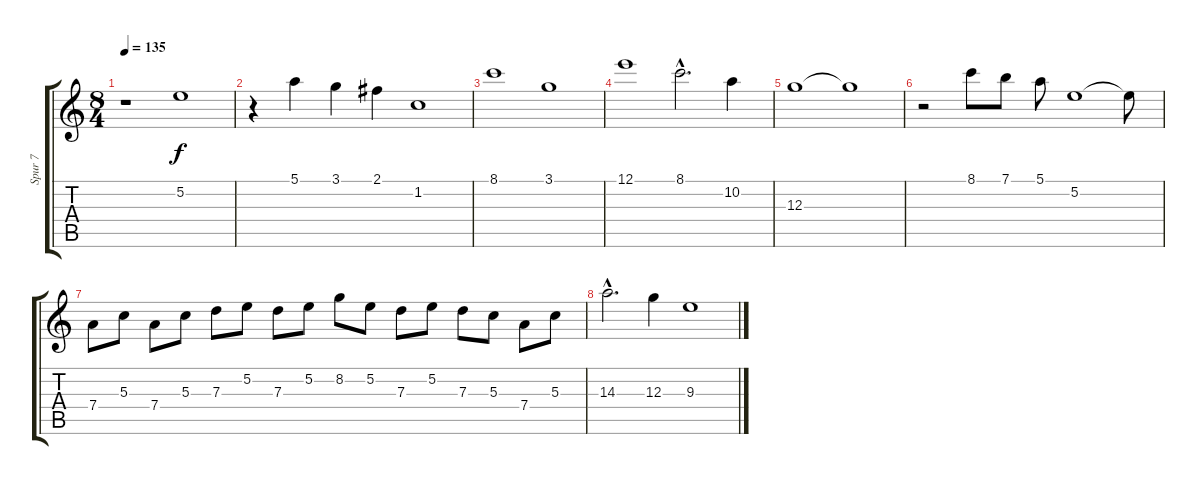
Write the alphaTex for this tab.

\track ("Spur 7" "Spur 7") {instrument overdrivenguitar}
\staff {score tabs}
\tuning (E4 B3 G3 D3 A2 E2) {hide}
\ts (8 4)
\tempo 135
\clef g2
\ks c
r.1{dy f} 5.2.1 |
r.4 5.1.4 3.1.4 2.1.4 1.2.1 |
8.1.1 3.1.1 |
12.1.1 8.1{hac}.2{d} 10.2.4 |
12.3.1 12.3{t}.1 |
r.2 8.1.8 7.1.8 5.1.8 5.2.1 5.2{t}.8 |
7.4.8 5.3.8 7.4.8 5.3.8 7.3.8 5.2.8 7.3.8 5.2.8 8.2.8 5.2.8 7.3.8 5.2.8 7.3.8 5.3.8 7.4.8 5.3.8 |
14.3{hac}.2{d} 12.3.4 9.3.1
